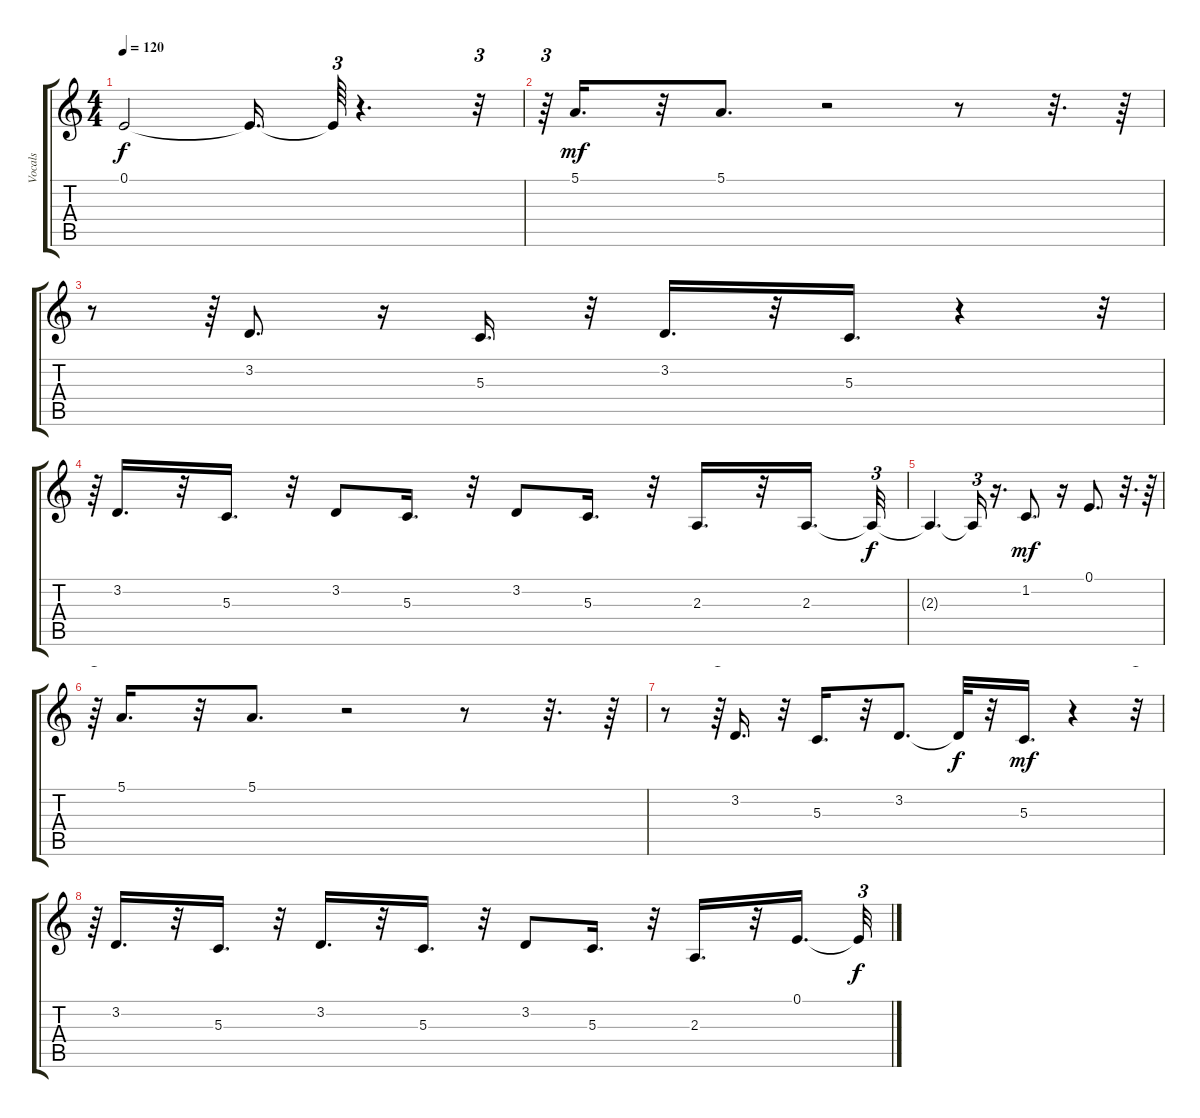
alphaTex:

\track ("Vocals" "Vocals") {instrument flute}
\staff {score tabs}
\tuning (E4 B3 G3 D3 A2 E2) {hide}
\ts (4 4)
\tempo 120
\clef g2
\ks c
0.1{t}.2{dy f} 0.1{t}.16{d} 0.1{t}.64{tu (3 2)} r.4{d} r.32{tu (3 2)} |
r.64{tu (3 2)} 5.1.16{d dy mf} r.32 5.1.8{d} r.2 r.8 r.32{d} r.64 |
r.8 r.64{tu (3 2)} 3.2.8{d} r.16 5.3.16{d} r.32 3.2.16{d} r.32 5.3.16{d} r.4 r.32{tu (3 2)} |
r.64{tu (3 2)} 3.2.16{d} r.32 5.3.16{d} r.32 3.2.8 5.3.16{d} r.32 3.2.8 5.3.16{d} r.32 2.3.16{d} r.32 2.3.16{d} 2.3{t}.32{tu (3 2) dy f} |
2.3{t}.4{d} 2.3{t}.16{tu (3 2)} r.16{d} 1.2.8{d dy mf} r.16 0.1.8{d} r.32{d} r.64 |
r.64{tu (3 2)} 5.1.16{d} r.32 5.1.8{d} r.2 r.8 r.32{d} r.64 |
r.8 r.64{tu (3 2)} 3.2.16{d} r.32 5.3.16{d} r.32 3.2.8{d} 3.2{t}.32{dy f} r.32 5.3.16{d dy mf} r.4 r.32{tu (3 2)} |
r.64{tu (3 2)} 3.2.16{d} r.32 5.3.16{d} r.32 3.2.16{d} r.32 5.3.16{d} r.32 3.2.8 5.3.16{d} r.32 2.3.16{d} r.32 0.1.16{d} 0.1{t}.32{tu (3 2) dy f}
